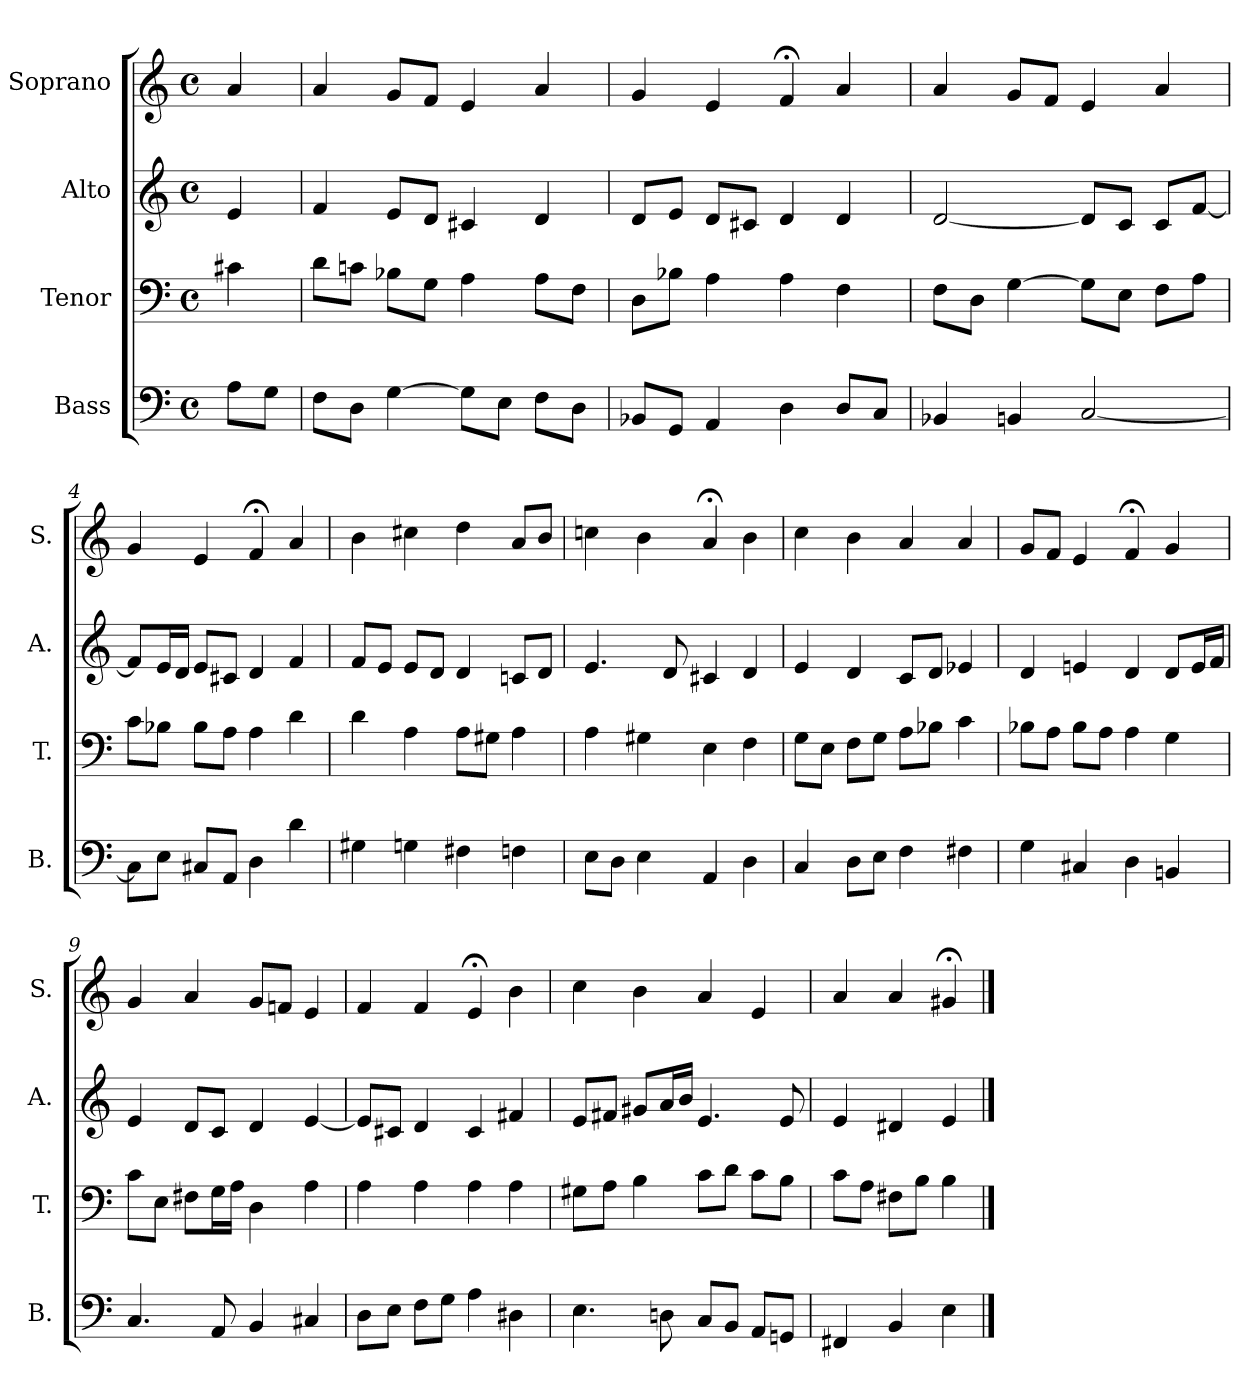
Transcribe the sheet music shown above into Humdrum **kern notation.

**kern	**kern	**kern	**kern
*part4	*part3	*part2	*part1
*staff4	*staff3	*staff2	*staff1
*I"Bass	*I"Tenor	*I"Alto	*I"Soprano
*I'B.	*I'T.	*I'A.	*I'S.
*clefF4	*clefF4	*clefG2	*clefG2
*k[]	*k[]	*k[]	*k[]
*a:	*a:	*a:	*a:
*M4/4	*M4/4	*M4/4	*M4/4
*met(c)	*met(c)	*met(c)	*met(c)
=	=	=	=
8A\L	4c#X\	4e/	4a/
8G\J	.	.	.
=1	=1	=1	=1
8F\L	8d\L	4f/	4a/
8D\J	8cn\J	.	.
[4G\	8B-X\L	8e/L	8g/L
.	8G\J	8d/J	8f/J
8G\L]	4A\	4c#X/	4e/
8E\J	.	.	.
8F\L	8A\L	4d/	4a/
8D\J	8F\J	.	.
=2	=2	=2	=2
8BB-X/L	8D\L	8d/L	4g/
8GG/J	8B-X\J	8e/J	.
4AA/	4A\	8d/L	4e/
.	.	8c#X/J	.
4D\	4A\	4d/	4f;</
8D/L	4F\	4d/	4a/
8C/J	.	.	.
=3	=3	=3	=3
4BB-X/	8F\L	[2d/	4a/
.	8D\J	.	.
4BBn/	[4G\	.	8g/L
.	.	.	8f/J
[2C/	8G\L]	8d/L]	4e/
.	8E\J	8c/J	.
.	8F\L	8c/L	4a/
.	8A\J	[8f/J	.
=4	=4	=4	=4
8C\L]	8c\L	8f/L]	4g/
8E\J	8B-X\J	16e/L	.
.	.	16d/JJ	.
8C#X/L	8B-\L	8e/L	4e/
8AA/J	8A\J	8c#X/J	.
4D\	4A\	4d/	4f;</
4d\	4d\	4f/	4a/
!!LO:LB:g=z
=5	=5	=5	=5
4G#X\	4d\	8f/L	4b\
.	.	8e/J	.
4Gn\	4A\	8e/L	4cc#X\
.	.	8d/J	.
4F#X\	8A\L	4d/	4dd\
.	8G#X\J	.	.
4Fn\	4A\	8cn/L	8a/L
.	.	8d/J	8b/J
=6	=6	=6	=6
8E\L	4A\	4.e/	4ccn\
8D\J	.	.	.
4E\	4G#X\	.	4b\
.	.	8d/	.
4AA/	4E\	4c#X/	4a;</
4D\	4F\	4d/	4b\
=7	=7	=7	=7
4C/	8G\L	4e/	4cc\
.	8E\J	.	.
8D\L	8F\L	4d/	4b\
8E\J	8G\J	.	.
4F\	8A\L	8c/L	4a/
.	8B-X\J	8d/J	.
4F#X\	4c\	4e-X/	4a/
=8	=8	=8	=8
4G\	8B-X\L	4d/	8g/L
.	8A\J	.	8f/J
4C#X/	8B-\L	4en/	4e/
.	8A\J	.	.
4D\	4A\	4d/	4f;</
4BBn/	4G\	8d/L	4g/
.	.	16e/L	.
.	.	16f/JJ	.
!!LO:LB:g=z
=9	=9	=9	=9
4.C/	8c\L	4e/	4g/
.	8E\J	.	.
.	8F#X\L	8d/L	4a/
8AA/	16G\L	8c/J	.
.	16A\JJ	.	.
4BB/	4D\	4d/	8g/L
.	.	.	8fn/J
4C#X/	4A\	[4e/	4e/
=10	=10	=10	=10
8D\L	4A\	8e/L]	4f/
8E\J	.	8c#X/J	.
8F\L	4A\	4d/	4f/
8G\J	.	.	.
4A\	4A\	4c#/	4e;</
4D#X\	4A\	4f#X/	4b\
=11	=11	=11	=11
4.E\	8G#X\L	8e/L	4cc\
.	8A\J	8f#X/J	.
.	4B\	8g#X/L	4b\
8Dn\	.	16a/L	.
.	.	16b/JJ	.
8C/L	8c\L	4.e/	4a/
8BB/J	8d\J	.	.
8AA/L	8c\L	.	4e/
8GGn/J	8B\J	8e/	.
=12	=12	=12	=12
4FF#X/	8c\L	4e/	4a/
.	8A\J	.	.
4BB/	8F#X\L	4d#X/	4a/
.	8B\J	.	.
4E\	4B\	4e/	4g#X;</
==	==	==	==
*-	*-	*-	*-
